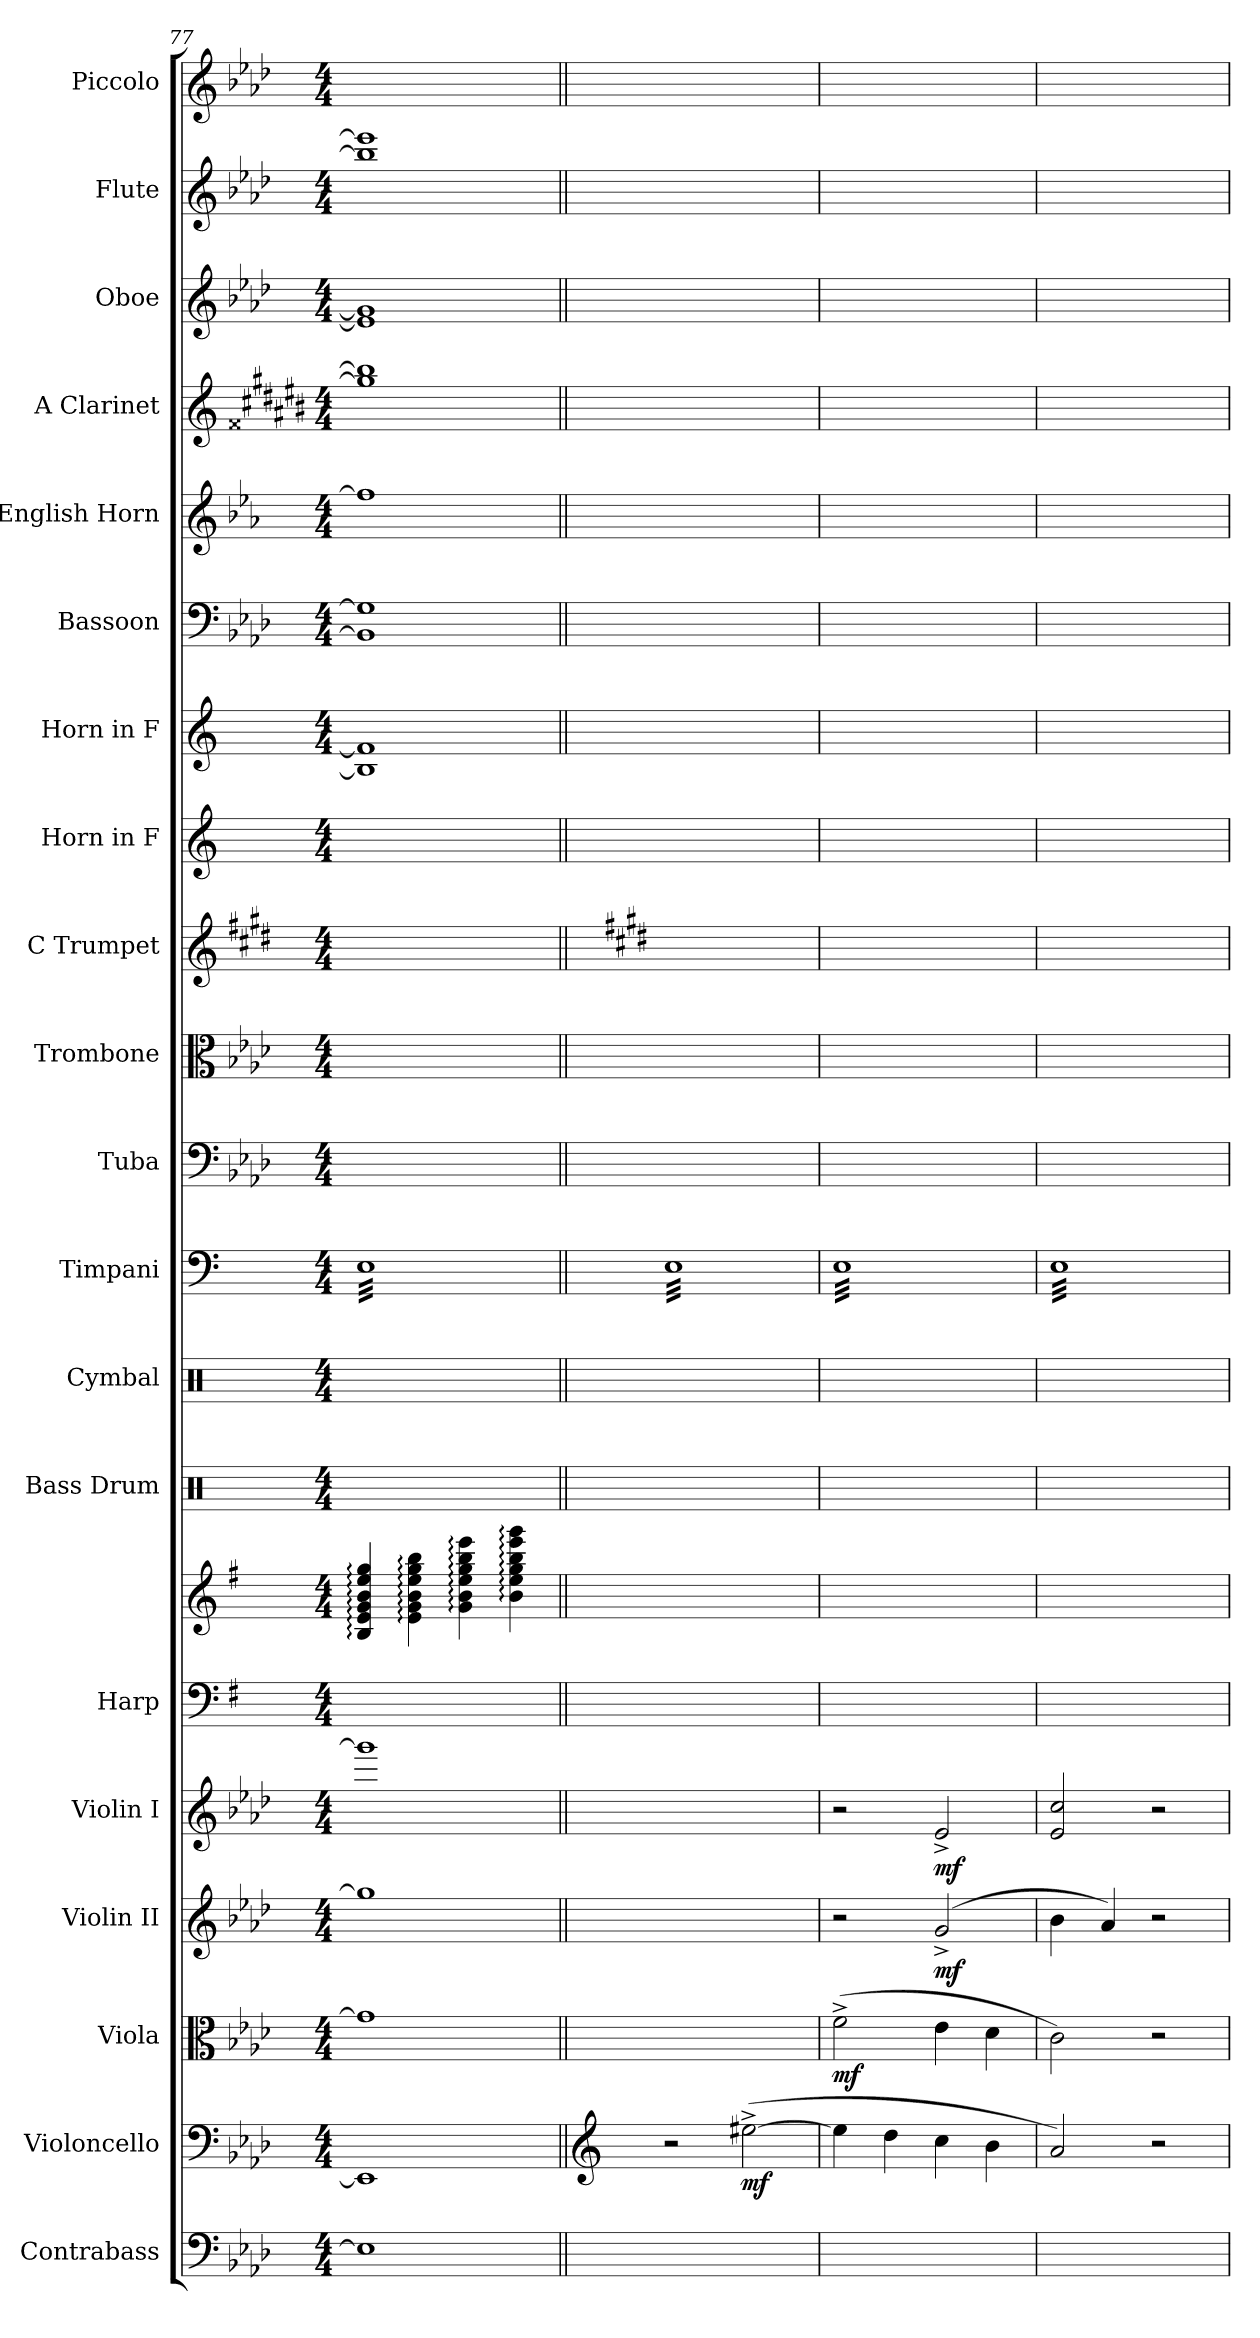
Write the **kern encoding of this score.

**kern	**kern	**dynam	**kern	**dynam	**kern	**dynam	**kern	**dynam	**kern	**kern	**kern	**kern	**kern	**kern	**kern	**kern	**kern	**kern	**kern	**kern	**kern	**kern	**kern	**kern
*part20	*part19	*part19	*part18	*part18	*part17	*part17	*part16	*part16	*part15	*part15	*part14	*part13	*part12	*part11	*part10	*part9	*part8	*part7	*part6	*part5	*part4	*part3	*part2	*part1
*staff21	*staff20	*staff20	*staff19	*staff19	*staff18	*staff18	*staff17	*staff17	*staff16	*staff15	*staff14	*staff13	*staff12	*staff11	*staff10	*staff9	*staff8	*staff7	*staff6	*staff5	*staff4	*staff3	*staff2	*staff1
*I"Contrabass	*I"Violoncello	*	*I"Viola	*	*I"Violin II	*	*I"Violin I	*	*I"Harp	*	*I"Bass Drum	*I"Cymbal	*I"Timpani	*I"Tuba	*I"Trombone	*I"C Trumpet	*I"Horn in F	*I"Horn in F	*I"Bassoon	*I"English Horn	*I"A Clarinet	*I"Oboe	*I"Flute	*I"Piccolo
*I'Cb.	*I'Vlc.	*	*I'Vla.	*	*I'Vln.II	*	*I'Vln.I	*	*I'Hrp.	*	*I'B. Dr.	*I'Cym.	*I'Timp.	*I'Tba.	*I'Trb.	*I'C Tpt.	*	*	*I'Bsn.	*I'E. Hn.	*I'A Cl.	*I'Ob.	*I'Fl.	*I'Picc.
*clefF4	*clefF4	*	*clefC3	*	*clefG2	*	*clefG2	*	*clefF4	*clefG2	*clefX	*clefX	*clefF4	*clefF4	*clefC3	*clefG2	*clefG2	*clefG2	*clefF4	*clefG2	*clefG2	*clefG2	*clefG2	*clefG2
*ITrd7c12	*	*	*	*	*	*	*	*	*	*	*	*	*	*	*	*	*ITrd4c7	*ITrd4c7	*	*ITrd4c7	*ITrd2c3	*	*	*ITrd-7c-12
*k[b-e-a-d-]	*k[b-e-a-d-]	*	*k[b-e-a-d-]	*	*k[b-e-a-d-]	*	*k[b-e-a-d-]	*	*k[f#]	*k[f#]	*k[]	*k[]	*k[]	*k[b-e-a-d-]	*k[b-e-a-d-]	*k[f#c#g#d#]	*k[b-]	*k[b-]	*k[b-e-a-d-]	*k[b-e-a-d-]	*k[f##c#g#d#a#e#b#]	*k[b-e-a-d-]	*k[b-e-a-d-]	*k[b-e-a-d-]
*M4/4	*M4/4	*	*M4/4	*	*M4/4	*	*M4/4	*	*M4/4	*M4/4	*M4/4	*M4/4	*M4/4	*M4/4	*M4/4	*M4/4	*M4/4	*M4/4	*M4/4	*M4/4	*M4/4	*M4/4	*M4/4	*M4/4
=77	=77	=77	=77	=77	=77	=77	=77	=77	=77	=77	=77	=77	=77	=77	=77	=77	=77	=77	=77	=77	=77	=77	=77	=77
*	*	*	*	*	*	*	*	*	*	*	*	*	*tremolo	*	*	*	*	*	*	*	*	*	*	*
1EEn]	1EE]	.	1g]	.	1gg]	.	1ggg]	.	1ryy	4B/: 4e/: 4g/: 4b/: 4ee/: 4gg/:	1ryy	1ryy	32ELLL	1ryy	1ryy	1ryy	1ryy	1E] 1B]	1BBn] 1G]	1b]	1ee] 1gg]	1en] 1g]	1bbn] 1eeen]	1ryy
.	.	.	.	.	.	.	.	.	.	.	.	.	32E	.	.	.	.	.	.	.	.	.	.	.
.	.	.	.	.	.	.	.	.	.	.	.	.	32E	.	.	.	.	.	.	.	.	.	.	.
.	.	.	.	.	.	.	.	.	.	.	.	.	32E	.	.	.	.	.	.	.	.	.	.	.
.	.	.	.	.	.	.	.	.	.	.	.	.	32E	.	.	.	.	.	.	.	.	.	.	.
.	.	.	.	.	.	.	.	.	.	.	.	.	32E	.	.	.	.	.	.	.	.	.	.	.
.	.	.	.	.	.	.	.	.	.	.	.	.	32E	.	.	.	.	.	.	.	.	.	.	.
.	.	.	.	.	.	.	.	.	.	.	.	.	32E	.	.	.	.	.	.	.	.	.	.	.
.	.	.	.	.	.	.	.	.	.	4e\: 4g\: 4b\: 4ee\: 4gg\: 4bb\:	.	.	32E	.	.	.	.	.	.	.	.	.	.	.
.	.	.	.	.	.	.	.	.	.	.	.	.	32E	.	.	.	.	.	.	.	.	.	.	.
.	.	.	.	.	.	.	.	.	.	.	.	.	32E	.	.	.	.	.	.	.	.	.	.	.
.	.	.	.	.	.	.	.	.	.	.	.	.	32E	.	.	.	.	.	.	.	.	.	.	.
.	.	.	.	.	.	.	.	.	.	.	.	.	32E	.	.	.	.	.	.	.	.	.	.	.
.	.	.	.	.	.	.	.	.	.	.	.	.	32E	.	.	.	.	.	.	.	.	.	.	.
.	.	.	.	.	.	.	.	.	.	.	.	.	32E	.	.	.	.	.	.	.	.	.	.	.
.	.	.	.	.	.	.	.	.	.	.	.	.	32E	.	.	.	.	.	.	.	.	.	.	.
.	.	.	.	.	.	.	.	.	.	4g\: 4b\: 4ee\: 4gg\: 4bb\: 4eee\:	.	.	32E	.	.	.	.	.	.	.	.	.	.	.
.	.	.	.	.	.	.	.	.	.	.	.	.	32E	.	.	.	.	.	.	.	.	.	.	.
.	.	.	.	.	.	.	.	.	.	.	.	.	32E	.	.	.	.	.	.	.	.	.	.	.
.	.	.	.	.	.	.	.	.	.	.	.	.	32E	.	.	.	.	.	.	.	.	.	.	.
.	.	.	.	.	.	.	.	.	.	.	.	.	32E	.	.	.	.	.	.	.	.	.	.	.
.	.	.	.	.	.	.	.	.	.	.	.	.	32E	.	.	.	.	.	.	.	.	.	.	.
.	.	.	.	.	.	.	.	.	.	.	.	.	32E	.	.	.	.	.	.	.	.	.	.	.
.	.	.	.	.	.	.	.	.	.	.	.	.	32E	.	.	.	.	.	.	.	.	.	.	.
.	.	.	.	.	.	.	.	.	.	4b\: 4ee\: 4gg\: 4bb\: 4eee\: 4ggg\:	.	.	32E	.	.	.	.	.	.	.	.	.	.	.
.	.	.	.	.	.	.	.	.	.	.	.	.	32E	.	.	.	.	.	.	.	.	.	.	.
.	.	.	.	.	.	.	.	.	.	.	.	.	32E	.	.	.	.	.	.	.	.	.	.	.
.	.	.	.	.	.	.	.	.	.	.	.	.	32E	.	.	.	.	.	.	.	.	.	.	.
.	.	.	.	.	.	.	.	.	.	.	.	.	32E	.	.	.	.	.	.	.	.	.	.	.
.	.	.	.	.	.	.	.	.	.	.	.	.	32E	.	.	.	.	.	.	.	.	.	.	.
.	.	.	.	.	.	.	.	.	.	.	.	.	32E	.	.	.	.	.	.	.	.	.	.	.
.	.	.	.	.	.	.	.	.	.	.	.	.	32EJJJ	.	.	.	.	.	.	.	.	.	.	.
=78||	=78||	=78||	=78||	=78||	=78||	=78||	=78||	=78||	=78||	=78||	=78||	=78||	=78||	=78||	=78||	=78||	=78||	=78||	=78||	=78||	=78||	=78||	=78||	=78||
*	*clefG2	*	*	*	*	*	*	*	*	*	*	*	*	*	*	*	*	*	*	*	*	*	*	*
*k[]	*k[]	*	*k[]	*	*k[]	*	*k[]	*	*k[]	*k[]	*	*	*	*k[]	*k[]	*	*	*	*k[]	*k[b-]	*k[f#c#g#]	*k[]	*k[]	*k[]
*	*	*	*	*	*	*	*	*	*	*	*	*	*	*	*	*	*	*	*	*	*	*	*	*MM100
1ryy	2r	.	1ryy	.	1ryy	.	1ryy	.	1ryy	1ryy	1ryy	1ryy	32ELLL	1ryy	1ryy	1ryy	1ryy	1ryy	1ryy	1ryy	1ryy	1ryy	1ryy	1ryy
.	.	.	.	.	.	.	.	.	.	.	.	.	32E	.	.	.	.	.	.	.	.	.	.	.
.	.	.	.	.	.	.	.	.	.	.	.	.	32E	.	.	.	.	.	.	.	.	.	.	.
.	.	.	.	.	.	.	.	.	.	.	.	.	32E	.	.	.	.	.	.	.	.	.	.	.
.	.	.	.	.	.	.	.	.	.	.	.	.	32E	.	.	.	.	.	.	.	.	.	.	.
.	.	.	.	.	.	.	.	.	.	.	.	.	32E	.	.	.	.	.	.	.	.	.	.	.
.	.	.	.	.	.	.	.	.	.	.	.	.	32E	.	.	.	.	.	.	.	.	.	.	.
.	.	.	.	.	.	.	.	.	.	.	.	.	32E	.	.	.	.	.	.	.	.	.	.	.
.	.	.	.	.	.	.	.	.	.	.	.	.	32E	.	.	.	.	.	.	.	.	.	.	.
.	.	.	.	.	.	.	.	.	.	.	.	.	32E	.	.	.	.	.	.	.	.	.	.	.
.	.	.	.	.	.	.	.	.	.	.	.	.	32E	.	.	.	.	.	.	.	.	.	.	.
.	.	.	.	.	.	.	.	.	.	.	.	.	32E	.	.	.	.	.	.	.	.	.	.	.
.	.	.	.	.	.	.	.	.	.	.	.	.	32E	.	.	.	.	.	.	.	.	.	.	.
.	.	.	.	.	.	.	.	.	.	.	.	.	32E	.	.	.	.	.	.	.	.	.	.	.
.	.	.	.	.	.	.	.	.	.	.	.	.	32E	.	.	.	.	.	.	.	.	.	.	.
.	.	.	.	.	.	.	.	.	.	.	.	.	32E	.	.	.	.	.	.	.	.	.	.	.
!	!	!LO:DY:b	!	!	!	!	!	!	!	!	!	!	!	!	!	!	!	!	!	!	!	!	!	!
.	(>[2ee#X^\	mf	.	.	.	.	.	.	.	.	.	.	32E	.	.	.	.	.	.	.	.	.	.	.
.	.	.	.	.	.	.	.	.	.	.	.	.	32E	.	.	.	.	.	.	.	.	.	.	.
.	.	.	.	.	.	.	.	.	.	.	.	.	32E	.	.	.	.	.	.	.	.	.	.	.
.	.	.	.	.	.	.	.	.	.	.	.	.	32E	.	.	.	.	.	.	.	.	.	.	.
.	.	.	.	.	.	.	.	.	.	.	.	.	32E	.	.	.	.	.	.	.	.	.	.	.
.	.	.	.	.	.	.	.	.	.	.	.	.	32E	.	.	.	.	.	.	.	.	.	.	.
.	.	.	.	.	.	.	.	.	.	.	.	.	32E	.	.	.	.	.	.	.	.	.	.	.
.	.	.	.	.	.	.	.	.	.	.	.	.	32E	.	.	.	.	.	.	.	.	.	.	.
.	.	.	.	.	.	.	.	.	.	.	.	.	32E	.	.	.	.	.	.	.	.	.	.	.
.	.	.	.	.	.	.	.	.	.	.	.	.	32E	.	.	.	.	.	.	.	.	.	.	.
.	.	.	.	.	.	.	.	.	.	.	.	.	32E	.	.	.	.	.	.	.	.	.	.	.
.	.	.	.	.	.	.	.	.	.	.	.	.	32E	.	.	.	.	.	.	.	.	.	.	.
.	.	.	.	.	.	.	.	.	.	.	.	.	32E	.	.	.	.	.	.	.	.	.	.	.
.	.	.	.	.	.	.	.	.	.	.	.	.	32E	.	.	.	.	.	.	.	.	.	.	.
.	.	.	.	.	.	.	.	.	.	.	.	.	32E	.	.	.	.	.	.	.	.	.	.	.
.	.	.	.	.	.	.	.	.	.	.	.	.	32EJJJ	.	.	.	.	.	.	.	.	.	.	.
=79	=79	=79	=79	=79	=79	=79	=79	=79	=79	=79	=79	=79	=79	=79	=79	=79	=79	=79	=79	=79	=79	=79	=79	=79
!	!	!	!	!LO:DY:b	!	!	!	!	!	!	!	!	!	!	!	!	!	!	!	!	!	!	!	!
1ryy	4ee#\]	.	(>2f^\	mf	2r	.	2r	.	1ryy	1ryy	1ryy	1ryy	32ELLL	1ryy	1ryy	1ryy	1ryy	1ryy	1ryy	1ryy	1ryy	1ryy	1ryy	1ryy
.	.	.	.	.	.	.	.	.	.	.	.	.	32E	.	.	.	.	.	.	.	.	.	.	.
.	.	.	.	.	.	.	.	.	.	.	.	.	32E	.	.	.	.	.	.	.	.	.	.	.
.	.	.	.	.	.	.	.	.	.	.	.	.	32E	.	.	.	.	.	.	.	.	.	.	.
.	.	.	.	.	.	.	.	.	.	.	.	.	32E	.	.	.	.	.	.	.	.	.	.	.
.	.	.	.	.	.	.	.	.	.	.	.	.	32E	.	.	.	.	.	.	.	.	.	.	.
.	.	.	.	.	.	.	.	.	.	.	.	.	32E	.	.	.	.	.	.	.	.	.	.	.
.	.	.	.	.	.	.	.	.	.	.	.	.	32E	.	.	.	.	.	.	.	.	.	.	.
.	4dd\	.	.	.	.	.	.	.	.	.	.	.	32E	.	.	.	.	.	.	.	.	.	.	.
.	.	.	.	.	.	.	.	.	.	.	.	.	32E	.	.	.	.	.	.	.	.	.	.	.
.	.	.	.	.	.	.	.	.	.	.	.	.	32E	.	.	.	.	.	.	.	.	.	.	.
.	.	.	.	.	.	.	.	.	.	.	.	.	32E	.	.	.	.	.	.	.	.	.	.	.
.	.	.	.	.	.	.	.	.	.	.	.	.	32E	.	.	.	.	.	.	.	.	.	.	.
.	.	.	.	.	.	.	.	.	.	.	.	.	32E	.	.	.	.	.	.	.	.	.	.	.
.	.	.	.	.	.	.	.	.	.	.	.	.	32E	.	.	.	.	.	.	.	.	.	.	.
.	.	.	.	.	.	.	.	.	.	.	.	.	32E	.	.	.	.	.	.	.	.	.	.	.
!	!	!	!	!	!	!LO:DY:b	!	!LO:DY:b	!	!	!	!	!	!	!	!	!	!	!	!	!	!	!	!
.	4cc\	.	4e\	.	(<2g^/	mf	2e^/	mf	.	.	.	.	32E	.	.	.	.	.	.	.	.	.	.	.
.	.	.	.	.	.	.	.	.	.	.	.	.	32E	.	.	.	.	.	.	.	.	.	.	.
.	.	.	.	.	.	.	.	.	.	.	.	.	32E	.	.	.	.	.	.	.	.	.	.	.
.	.	.	.	.	.	.	.	.	.	.	.	.	32E	.	.	.	.	.	.	.	.	.	.	.
.	.	.	.	.	.	.	.	.	.	.	.	.	32E	.	.	.	.	.	.	.	.	.	.	.
.	.	.	.	.	.	.	.	.	.	.	.	.	32E	.	.	.	.	.	.	.	.	.	.	.
.	.	.	.	.	.	.	.	.	.	.	.	.	32E	.	.	.	.	.	.	.	.	.	.	.
.	.	.	.	.	.	.	.	.	.	.	.	.	32E	.	.	.	.	.	.	.	.	.	.	.
.	4b\	.	4d\	.	.	.	.	.	.	.	.	.	32E	.	.	.	.	.	.	.	.	.	.	.
.	.	.	.	.	.	.	.	.	.	.	.	.	32E	.	.	.	.	.	.	.	.	.	.	.
.	.	.	.	.	.	.	.	.	.	.	.	.	32E	.	.	.	.	.	.	.	.	.	.	.
.	.	.	.	.	.	.	.	.	.	.	.	.	32E	.	.	.	.	.	.	.	.	.	.	.
.	.	.	.	.	.	.	.	.	.	.	.	.	32E	.	.	.	.	.	.	.	.	.	.	.
.	.	.	.	.	.	.	.	.	.	.	.	.	32E	.	.	.	.	.	.	.	.	.	.	.
.	.	.	.	.	.	.	.	.	.	.	.	.	32E	.	.	.	.	.	.	.	.	.	.	.
.	.	.	.	.	.	.	.	.	.	.	.	.	32EJJJ	.	.	.	.	.	.	.	.	.	.	.
=80	=80	=80	=80	=80	=80	=80	=80	=80	=80	=80	=80	=80	=80	=80	=80	=80	=80	=80	=80	=80	=80	=80	=80	=80
1ryy	2a/)	.	2c\)	.	4b\	.	2e/ 2cc/	.	1ryy	1ryy	1ryy	1ryy	32ELLL	1ryy	1ryy	1ryy	1ryy	1ryy	1ryy	1ryy	1ryy	1ryy	1ryy	1ryy
.	.	.	.	.	.	.	.	.	.	.	.	.	32E	.	.	.	.	.	.	.	.	.	.	.
.	.	.	.	.	.	.	.	.	.	.	.	.	32E	.	.	.	.	.	.	.	.	.	.	.
.	.	.	.	.	.	.	.	.	.	.	.	.	32E	.	.	.	.	.	.	.	.	.	.	.
.	.	.	.	.	.	.	.	.	.	.	.	.	32E	.	.	.	.	.	.	.	.	.	.	.
.	.	.	.	.	.	.	.	.	.	.	.	.	32E	.	.	.	.	.	.	.	.	.	.	.
.	.	.	.	.	.	.	.	.	.	.	.	.	32E	.	.	.	.	.	.	.	.	.	.	.
.	.	.	.	.	.	.	.	.	.	.	.	.	32E	.	.	.	.	.	.	.	.	.	.	.
.	.	.	.	.	4a/)	.	.	.	.	.	.	.	32E	.	.	.	.	.	.	.	.	.	.	.
.	.	.	.	.	.	.	.	.	.	.	.	.	32E	.	.	.	.	.	.	.	.	.	.	.
.	.	.	.	.	.	.	.	.	.	.	.	.	32E	.	.	.	.	.	.	.	.	.	.	.
.	.	.	.	.	.	.	.	.	.	.	.	.	32E	.	.	.	.	.	.	.	.	.	.	.
.	.	.	.	.	.	.	.	.	.	.	.	.	32E	.	.	.	.	.	.	.	.	.	.	.
.	.	.	.	.	.	.	.	.	.	.	.	.	32E	.	.	.	.	.	.	.	.	.	.	.
.	.	.	.	.	.	.	.	.	.	.	.	.	32E	.	.	.	.	.	.	.	.	.	.	.
.	.	.	.	.	.	.	.	.	.	.	.	.	32E	.	.	.	.	.	.	.	.	.	.	.
.	2r	.	2r	.	2r	.	2r	.	.	.	.	.	32E	.	.	.	.	.	.	.	.	.	.	.
.	.	.	.	.	.	.	.	.	.	.	.	.	32E	.	.	.	.	.	.	.	.	.	.	.
.	.	.	.	.	.	.	.	.	.	.	.	.	32E	.	.	.	.	.	.	.	.	.	.	.
.	.	.	.	.	.	.	.	.	.	.	.	.	32E	.	.	.	.	.	.	.	.	.	.	.
.	.	.	.	.	.	.	.	.	.	.	.	.	32E	.	.	.	.	.	.	.	.	.	.	.
.	.	.	.	.	.	.	.	.	.	.	.	.	32E	.	.	.	.	.	.	.	.	.	.	.
.	.	.	.	.	.	.	.	.	.	.	.	.	32E	.	.	.	.	.	.	.	.	.	.	.
.	.	.	.	.	.	.	.	.	.	.	.	.	32E	.	.	.	.	.	.	.	.	.	.	.
.	.	.	.	.	.	.	.	.	.	.	.	.	32E	.	.	.	.	.	.	.	.	.	.	.
.	.	.	.	.	.	.	.	.	.	.	.	.	32E	.	.	.	.	.	.	.	.	.	.	.
.	.	.	.	.	.	.	.	.	.	.	.	.	32E	.	.	.	.	.	.	.	.	.	.	.
.	.	.	.	.	.	.	.	.	.	.	.	.	32E	.	.	.	.	.	.	.	.	.	.	.
.	.	.	.	.	.	.	.	.	.	.	.	.	32E	.	.	.	.	.	.	.	.	.	.	.
.	.	.	.	.	.	.	.	.	.	.	.	.	32E	.	.	.	.	.	.	.	.	.	.	.
.	.	.	.	.	.	.	.	.	.	.	.	.	32E	.	.	.	.	.	.	.	.	.	.	.
.	.	.	.	.	.	.	.	.	.	.	.	.	32EJJJ	.	.	.	.	.	.	.	.	.	.	.
*	*	*	*	*	*	*	*	*	*	*	*	*	*Xtremolo	*	*	*	*	*	*	*	*	*	*	*
=	=	=	=	=	=	=	=	=	=	=	=	=	=	=	=	=	=	=	=	=	=	=	=	=
*-	*-	*-	*-	*-	*-	*-	*-	*-	*-	*-	*-	*-	*-	*-	*-	*-	*-	*-	*-	*-	*-	*-	*-	*-
